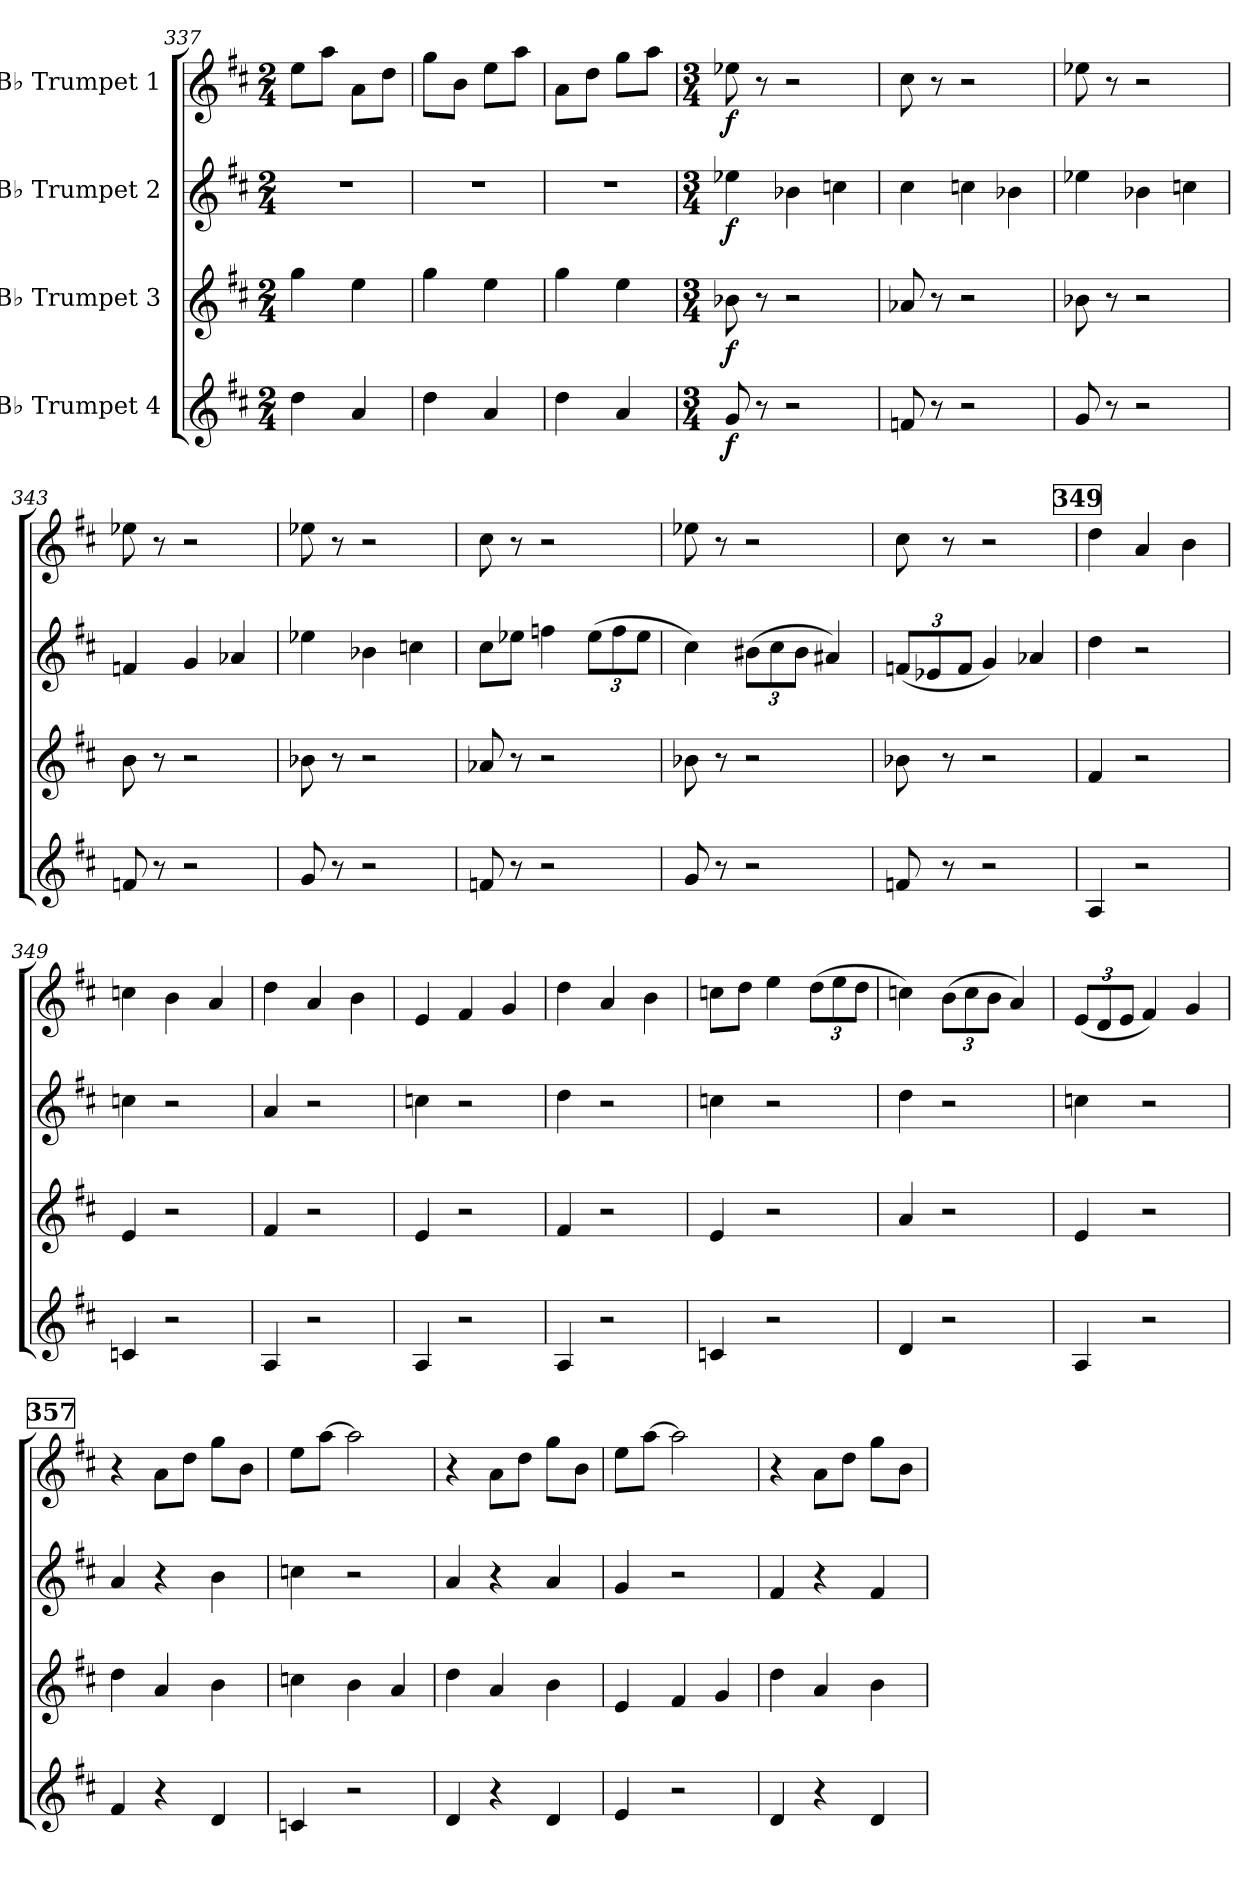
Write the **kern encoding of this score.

**kern	**dynam	**kern	**dynam	**kern	**dynam	**kern	**dynam
*part4	*part4	*part3	*part3	*part2	*part2	*part1	*part1
*staff4	*staff4	*staff3	*staff3	*staff2	*staff2	*staff1	*staff1
*I"B♭ Trumpet 4	*	*I"B♭ Trumpet 3	*	*I"B♭ Trumpet 2	*	*I"B♭ Trumpet 1	*
*clefG2	*	*clefG2	*	*clefG2	*	*clefG2	*
*ITrd1c2	*	*ITrd1c2	*	*ITrd1c2	*	*ITrd1c2	*
*k[]	*	*k[]	*	*k[]	*	*k[]	*
*M2/4	*	*M2/4	*	*M2/4	*	*M2/4	*
=337	=337	=337	=337	=337	=337	=337	=337
4cc\	.	4ff\	.	2r	.	8dd\L	.
.	.	.	.	.	.	8gg\J	.
4g/	.	4dd\	.	.	.	8g\L	.
.	.	.	.	.	.	8cc\J	.
=338	=338	=338	=338	=338	=338	=338	=338
4cc\	.	4ff\	.	2r	.	8ff\L	.
.	.	.	.	.	.	8a\J	.
4g/	.	4dd\	.	.	.	8dd\L	.
.	.	.	.	.	.	8gg\J	.
=339	=339	=339	=339	=339	=339	=339	=339
4cc\	.	4ff\	.	2r	.	8g\L	.
.	.	.	.	.	.	8cc\J	.
4g/	.	4dd\	.	.	.	8ff\L	.
.	.	.	.	.	.	8gg\J	.
=340	=340	=340	=340	=340	=340	=340	=340
!!LO:REH:place=s1:a:B:fs=14:t=341
*M3/4	*	*M3/4	*	*M3/4	*	*M3/4	*
*	*	*	*	*	*	*MM180	*
!	!LO:DY:b	!	!LO:DY:b	!	!LO:DY:b	!	!LO:DY:b
8f/	f	8a-X\	f	4dd-X\	f	8dd-X\	f
8r	.	8r	.	.	.	8r	.
2r	.	2r	.	4a-X\	.	2r	.
.	.	.	.	4b-X\	.	.	.
=341	=341	=341	=341	=341	=341	=341	=341
8e-X/	.	8g-X/	.	4b\	.	8b\	.
8r	.	8r	.	.	.	8r	.
2r	.	2r	.	4b-X\	.	2r	.
.	.	.	.	4a-X\	.	.	.
!!LO:LB:g=z
=342	=342	=342	=342	=342	=342	=342	=342
8f/	.	8a-X\	.	4dd-X\	.	8dd-X\	.
8r	.	8r	.	.	.	8r	.
2r	.	2r	.	4a-X\	.	2r	.
.	.	.	.	4b-X\	.	.	.
=343	=343	=343	=343	=343	=343	=343	=343
8e-X/	.	8a\	.	4e-X/	.	8dd-X\	.
8r	.	8r	.	.	.	8r	.
2r	.	2r	.	4f/	.	2r	.
.	.	.	.	4g-X/	.	.	.
=344	=344	=344	=344	=344	=344	=344	=344
8f/	.	8a-X\	.	4dd-X\	.	8dd-X\	.
8r	.	8r	.	.	.	8r	.
2r	.	2r	.	4a-X\	.	2r	.
.	.	.	.	4b-X\	.	.	.
=345	=345	=345	=345	=345	=345	=345	=345
8e-X/	.	8g-X/	.	8b\L	.	8b\	.
8r	.	8r	.	8dd-X\J	.	8r	.
2r	.	2r	.	4ee-X\	.	2r	.
*	*	*	*	*Xbrackettup	*	*	*
.	.	.	.	(12dd-\L	.	.	.
.	.	.	.	12ee-\	.	.	.
.	.	.	.	12dd-\J	.	.	.
=346	=346	=346	=346	=346	=346	=346	=346
8f/	.	8a-X\	.	4b\)	.	8dd-X\	.
8r	.	8r	.	.	.	8r	.
2r	.	2r	.	(12a#X\L	.	2r	.
.	.	.	.	12b\	.	.	.
.	.	.	.	12a#\J	.	.	.
.	.	.	.	4g#X/)	.	.	.
=347	=347	=347	=347	=347	=347	=347	=347
8e-X/	.	8a-X\	.	(12e-X/L	.	8b\	.
.	.	.	.	12d-X/	.	.	.
8r	.	8r	.	.	.	8r	.
.	.	.	.	12e-/J	.	.	.
2r	.	2r	.	4f/)	.	2r	.
.	.	.	.	4g-X/	.	.	.
!!LO:PB:g=z
!!LO:REH:place=s1:a:B:fs=14:t=349
=348	=348	=348	=348	=348	=348	=348	=348
4G/	.	4e/	.	4cc\	.	4cc\	.
2r	.	2r	.	2r	.	4g/	.
.	.	.	.	.	.	4a\	.
=349	=349	=349	=349	=349	=349	=349	=349
4B-X/	.	4d/	.	4b-X\	.	4b-X\	.
2r	.	2r	.	2r	.	4a\	.
.	.	.	.	.	.	4g/	.
=350	=350	=350	=350	=350	=350	=350	=350
4G/	.	4e/	.	4g/	.	4cc\	.
2r	.	2r	.	2r	.	4g/	.
.	.	.	.	.	.	4a\	.
=351	=351	=351	=351	=351	=351	=351	=351
4G/	.	4d/	.	4b-X\	.	4d/	.
2r	.	2r	.	2r	.	4e/	.
.	.	.	.	.	.	4f/	.
=352	=352	=352	=352	=352	=352	=352	=352
4G/	.	4e/	.	4cc\	.	4cc\	.
2r	.	2r	.	2r	.	4g/	.
.	.	.	.	.	.	4a\	.
=353	=353	=353	=353	=353	=353	=353	=353
4B-X/	.	4d/	.	4b-X\	.	8b-X\L	.
.	.	.	.	.	.	8cc\J	.
2r	.	2r	.	2r	.	4dd\	.
*	*	*	*	*	*	*Xbrackettup	*
.	.	.	.	.	.	(12cc\L	.
.	.	.	.	.	.	12dd\	.
.	.	.	.	.	.	12cc\J	.
=354	=354	=354	=354	=354	=354	=354	=354
4c/	.	4g/	.	4cc\	.	4b-X\)	.
2r	.	2r	.	2r	.	(12a\L	.
.	.	.	.	.	.	12b-\	.
.	.	.	.	.	.	12a\J	.
.	.	.	.	.	.	4g/)	.
=355	=355	=355	=355	=355	=355	=355	=355
4G/	.	4d/	.	4b-X\	.	(12d/L	.
.	.	.	.	.	.	12c/	.
.	.	.	.	.	.	12d/J	.
2r	.	2r	.	2r	.	4e/)	.
.	.	.	.	.	.	4f/	.
!!LO:LB:g=z
!!LO:REH:place=s1:a:B:fs=14:t=357
=356	=356	=356	=356	=356	=356	=356	=356
4e/	.	4cc\	.	4g/	.	4r	.
4r	.	4g/	.	4r	.	8g\L	.
.	.	.	.	.	.	8cc\J	.
4c/	.	4a\	.	4a\	.	8ff\L	.
.	.	.	.	.	.	8a\J	.
=357	=357	=357	=357	=357	=357	=357	=357
4B-X/	.	4b-X\	.	4b-X\	.	8dd\L	.
.	.	.	.	.	.	[8gg\J	.
2r	.	4a\	.	2r	.	2gg\]	.
.	.	4g/	.	.	.	.	.
=358	=358	=358	=358	=358	=358	=358	=358
4c/	.	4cc\	.	4g/	.	4r	.
4r	.	4g/	.	4r	.	8g\L	.
.	.	.	.	.	.	8cc\J	.
4c/	.	4a\	.	4g/	.	8ff\L	.
.	.	.	.	.	.	8a\J	.
=359	=359	=359	=359	=359	=359	=359	=359
4d/	.	4d/	.	4f/	.	8dd\L	.
.	.	.	.	.	.	[8gg\J	.
2r	.	4e/	.	2r	.	2gg\]	.
.	.	4f/	.	.	.	.	.
=360	=360	=360	=360	=360	=360	=360	=360
4c/	.	4cc\	.	4e/	.	4r	.
4r	.	4g/	.	4r	.	8g\L	.
.	.	.	.	.	.	8cc\J	.
4c/	.	4a\	.	4e/	.	8ff\L	.
.	.	.	.	.	.	8a\J	.
=	=	=	=	=	=	=	=
*-	*-	*-	*-	*-	*-	*-	*-
